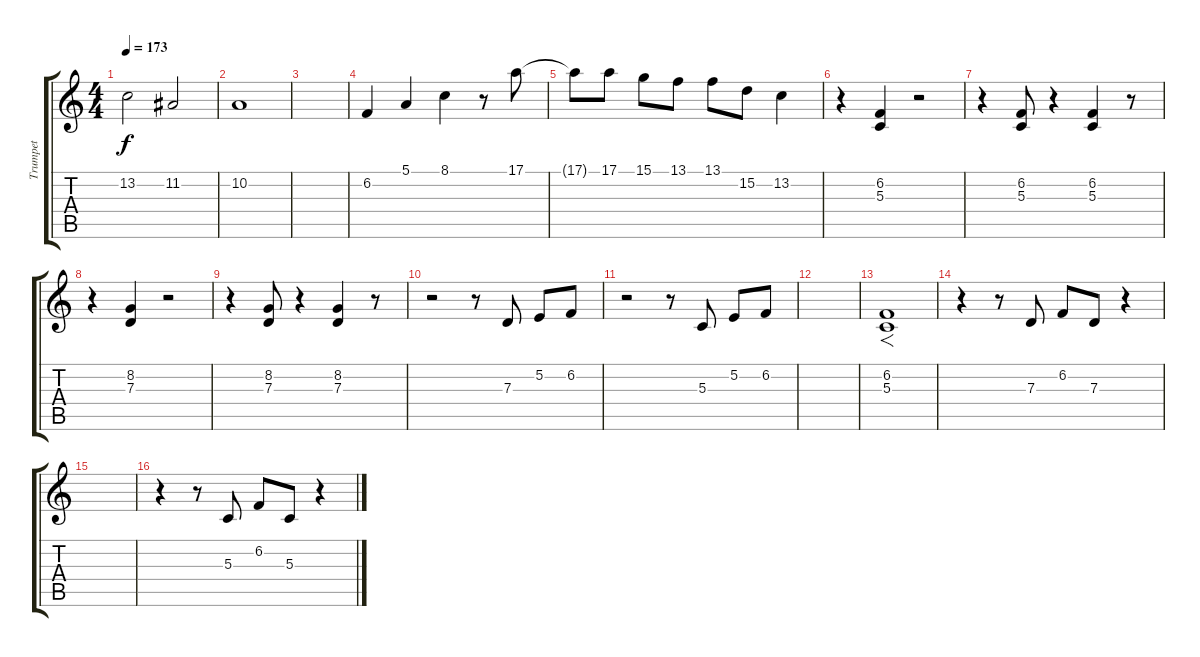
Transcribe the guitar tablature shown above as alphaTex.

\track ("Trumpet" "Trumpet") {instrument trumpet}
\staff {score tabs}
\tuning (E4 B3 G3 D3 A2 E2) {hide}
\ts (4 4)
\tempo 173
\clef g2
\ks c
13.2.2{dy f} 11.2.2 |
10.2.1 |
|
6.2.4 5.1.4 8.1.4 r.8 17.1.8 |
17.1{t}.8 17.1.8 15.1.8 13.1.8 13.1.8 15.2.8 13.2.4 |
r.4 (6.2 5.3).4 r.2 |
r.4 (6.2 5.3).8 r.4 (6.2 5.3).4 r.8 |
r.4 (8.2 7.3).4 r.2 |
r.4 (8.2 7.3).8 r.4 (8.2 7.3).4 r.8 |
r.2 r.8 7.3.8 5.2.8 6.2.8 |
r.2 r.8 5.3.8 5.2.8 6.2.8 |
|
(6.2 5.3).1{f} |
r.4 r.8 7.3.8 6.2.8 7.3.8 r.4 |
|
r.4 r.8 5.3.8 6.2.8 5.3.8 r.4
